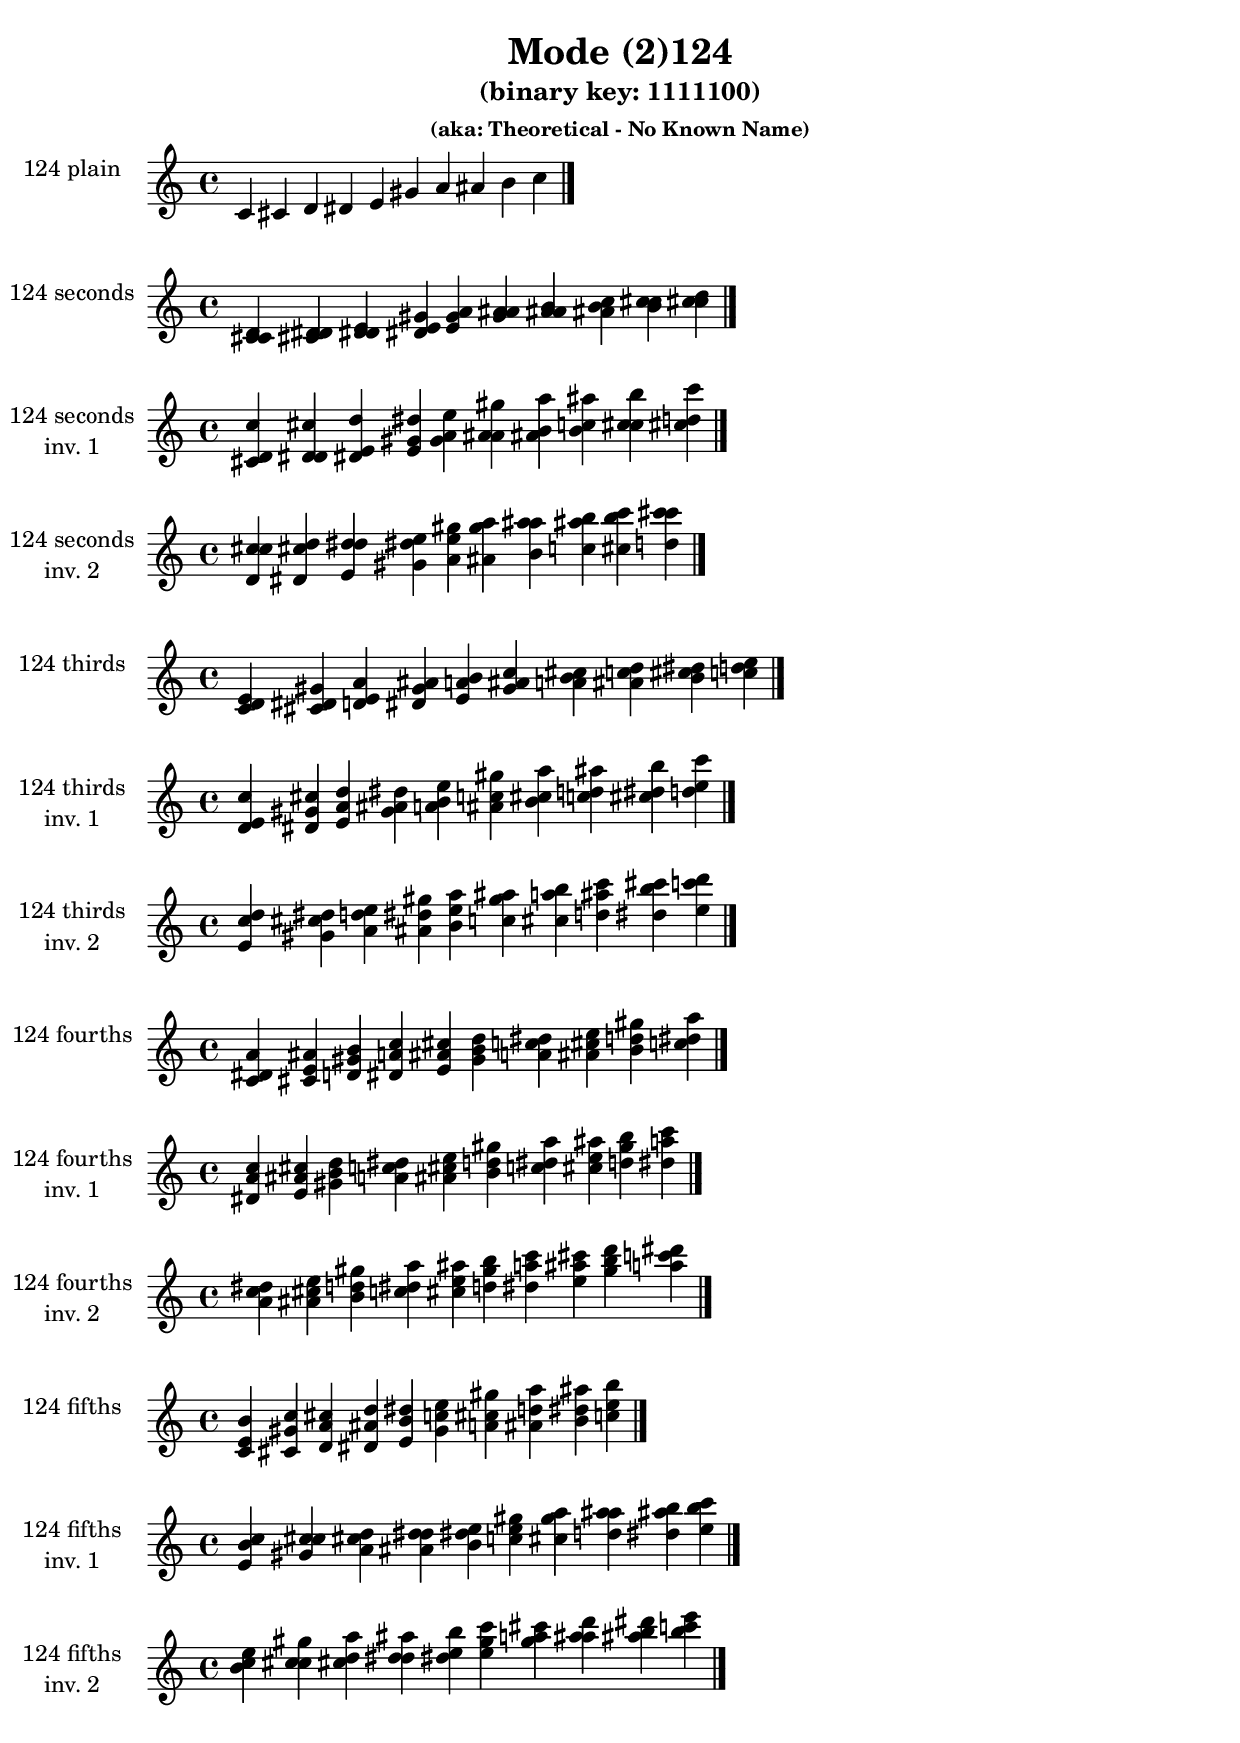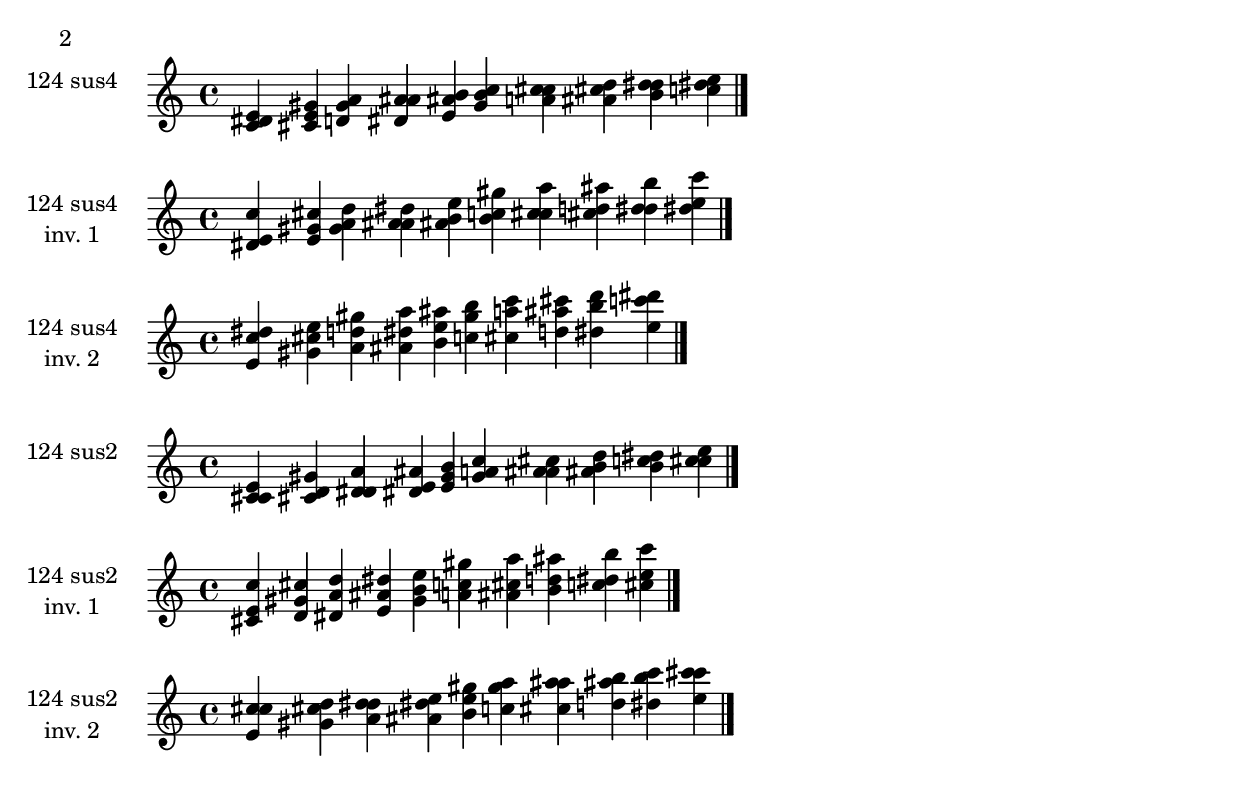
\version "2.19.0"

\header {
  title = "Mode (2)124"
  subtitle = "(binary key: 1111100)"
  subsubtitle = "(aka: Theoretical - No Known Name)"
 %% Remove default LilyPond tagline
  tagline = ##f
}

\paper {
  #(set-paper-size "a4")
}

global = {
  \key c \major
  \time 4/4
  \tempo 4=100
}

\book {
  \score {
    \new Staff \with {
      instrumentName =  \markup { \column {
         \hcenter-in #14 \line { 124 plain }
         \hcenter-in #14 \line {  } } }
      midiInstrument = "oboe"
    } { \accidentalStyle "default"
        \cadenzaOn c' cis' d' dis' e' gis' a' ais' b' c''  \cadenzaOff \bar "|." }
    \layout { }
  }
  \score {
    \new Staff \with {
      instrumentName =  \markup { \column {
         \hcenter-in #14 \line { 124 seconds }
         \hcenter-in #14 \line {  } } }
      midiInstrument = "oboe"
    } { \accidentalStyle "default"
        \cadenzaOn <c' cis' d'> <cis' d' dis'> <d' dis' e'> <dis' e' gis'> <e' gis' a'> <gis' a' ais'> <a' ais' b'> <ais' b' c''> <b' c'' cis''> <c'' cis'' d''>  \cadenzaOff \bar "|." }
    \layout { }
  }
  \score {
    \new Staff \with {
      instrumentName =  \markup { \column {
         \hcenter-in #14 \line { 124 seconds }
         \hcenter-in #14 \line { inv. 1 } } }
      midiInstrument = "oboe"
    } { \accidentalStyle "default"
        \cadenzaOn <cis' d' c''> <d' dis' cis''> <dis' e' d''> <e' gis' dis''> <gis' a' e''> <a' ais' gis''> <ais' b' a''> <b' c'' ais''> <c'' cis'' b''> <cis'' d'' c'''>  \cadenzaOff \bar "|." }
    \layout { }
  }
  \score {
    \new Staff \with {
      instrumentName =  \markup { \column {
         \hcenter-in #14 \line { 124 seconds }
         \hcenter-in #14 \line { inv. 2 } } }
      midiInstrument = "oboe"
    } { \accidentalStyle "default"
        \cadenzaOn <d' c'' cis''> <dis' cis'' d''> <e' d'' dis''> <gis' dis'' e''> <a' e'' gis''> <ais' gis'' a''> <b' a'' ais''> <c'' ais'' b''> <cis'' b'' c'''> <d'' c''' cis'''>  \cadenzaOff \bar "|." }
    \layout { }
  }
  \score {
    \new Staff \with {
      instrumentName =  \markup { \column {
         \hcenter-in #14 \line { 124 thirds }
         \hcenter-in #14 \line {  } } }
      midiInstrument = "oboe"
    } { \accidentalStyle "default"
        \cadenzaOn <c' d' e'> <cis' dis' gis'> <d' e' a'> <dis' gis' ais'> <e' a' b'> <gis' ais' c''> <a' b' cis''> <ais' c'' d''> <b' cis'' dis''> <c'' d'' e''>  \cadenzaOff \bar "|." }
    \layout { }
  }
  \score {
    \new Staff \with {
      instrumentName =  \markup { \column {
         \hcenter-in #14 \line { 124 thirds }
         \hcenter-in #14 \line { inv. 1 } } }
      midiInstrument = "oboe"
    } { \accidentalStyle "default"
        \cadenzaOn <d' e' c''> <dis' gis' cis''> <e' a' d''> <gis' ais' dis''> <a' b' e''> <ais' c'' gis''> <b' cis'' a''> <c'' d'' ais''> <cis'' dis'' b''> <d'' e'' c'''>  \cadenzaOff \bar "|." }
    \layout { }
  }
  \score {
    \new Staff \with {
      instrumentName =  \markup { \column {
         \hcenter-in #14 \line { 124 thirds }
         \hcenter-in #14 \line { inv. 2 } } }
      midiInstrument = "oboe"
    } { \accidentalStyle "default"
        \cadenzaOn <e' c'' d''> <gis' cis'' dis''> <a' d'' e''> <ais' dis'' gis''> <b' e'' a''> <c'' gis'' ais''> <cis'' a'' b''> <d'' ais'' c'''> <dis'' b'' cis'''> <e'' c''' d'''>  \cadenzaOff \bar "|." }
    \layout { }
  }
  \score {
    \new Staff \with {
      instrumentName =  \markup { \column {
         \hcenter-in #14 \line { 124 fourths }
         \hcenter-in #14 \line {  } } }
      midiInstrument = "oboe"
    } { \accidentalStyle "default"
        \cadenzaOn <c' dis' a'> <cis' e' ais'> <d' gis' b'> <dis' a' c''> <e' ais' cis''> <gis' b' d''> <a' c'' dis''> <ais' cis'' e''> <b' d'' gis''> <c'' dis'' a''>  \cadenzaOff \bar "|." }
    \layout { }
  }
  \score {
    \new Staff \with {
      instrumentName =  \markup { \column {
         \hcenter-in #14 \line { 124 fourths }
         \hcenter-in #14 \line { inv. 1 } } }
      midiInstrument = "oboe"
    } { \accidentalStyle "default"
        \cadenzaOn <dis' a' c''> <e' ais' cis''> <gis' b' d''> <a' c'' dis''> <ais' cis'' e''> <b' d'' gis''> <c'' dis'' a''> <cis'' e'' ais''> <d'' gis'' b''> <dis'' a'' c'''>  \cadenzaOff \bar "|." }
    \layout { }
  }
  \score {
    \new Staff \with {
      instrumentName =  \markup { \column {
         \hcenter-in #14 \line { 124 fourths }
         \hcenter-in #14 \line { inv. 2 } } }
      midiInstrument = "oboe"
    } { \accidentalStyle "default"
        \cadenzaOn <a' c'' dis''> <ais' cis'' e''> <b' d'' gis''> <c'' dis'' a''> <cis'' e'' ais''> <d'' gis'' b''> <dis'' a'' c'''> <e'' ais'' cis'''> <gis'' b'' d'''> <a'' c''' dis'''>  \cadenzaOff \bar "|." }
    \layout { }
  }
  \score {
    \new Staff \with {
      instrumentName =  \markup { \column {
         \hcenter-in #14 \line { 124 fifths }
         \hcenter-in #14 \line {  } } }
      midiInstrument = "oboe"
    } { \accidentalStyle "default"
        \cadenzaOn <c' e' b'> <cis' gis' c''> <d' a' cis''> <dis' ais' d''> <e' b' dis''> <gis' c'' e''> <a' cis'' gis''> <ais' d'' a''> <b' dis'' ais''> <c'' e'' b''>  \cadenzaOff \bar "|." }
    \layout { }
  }
  \score {
    \new Staff \with {
      instrumentName =  \markup { \column {
         \hcenter-in #14 \line { 124 fifths }
         \hcenter-in #14 \line { inv. 1 } } }
      midiInstrument = "oboe"
    } { \accidentalStyle "default"
        \cadenzaOn <e' b' c''> <gis' c'' cis''> <a' cis'' d''> <ais' d'' dis''> <b' dis'' e''> <c'' e'' gis''> <cis'' gis'' a''> <d'' a'' ais''> <dis'' ais'' b''> <e'' b'' c'''>  \cadenzaOff \bar "|." }
    \layout { }
  }
  \score {
    \new Staff \with {
      instrumentName =  \markup { \column {
         \hcenter-in #14 \line { 124 fifths }
         \hcenter-in #14 \line { inv. 2 } } }
      midiInstrument = "oboe"
    } { \accidentalStyle "default"
        \cadenzaOn <b' c'' e''> <c'' cis'' gis''> <cis'' d'' a''> <d'' dis'' ais''> <dis'' e'' b''> <e'' gis'' c'''> <gis'' a'' cis'''> <a'' ais'' d'''> <ais'' b'' dis'''> <b'' c''' e'''>  \cadenzaOff \bar "|." }
    \layout { }
  }
  \score {
    \new Staff \with {
      instrumentName =  \markup { \column {
         \hcenter-in #14 \line { 124 sus4 }
         \hcenter-in #14 \line {  } } }
      midiInstrument = "oboe"
    } { \accidentalStyle "default"
        \cadenzaOn <c' dis' e'> <cis' e' gis'> <d' gis' a'> <dis' a' ais'> <e' ais' b'> <gis' b' c''> <a' c'' cis''> <ais' cis'' d''> <b' d'' dis''> <c'' dis'' e''>  \cadenzaOff \bar "|." }
    \layout { }
  }
  \score {
    \new Staff \with {
      instrumentName =  \markup { \column {
         \hcenter-in #14 \line { 124 sus4 }
         \hcenter-in #14 \line { inv. 1 } } }
      midiInstrument = "oboe"
    } { \accidentalStyle "default"
        \cadenzaOn <dis' e' c''> <e' gis' cis''> <gis' a' d''> <a' ais' dis''> <ais' b' e''> <b' c'' gis''> <c'' cis'' a''> <cis'' d'' ais''> <d'' dis'' b''> <dis'' e'' c'''>  \cadenzaOff \bar "|." }
    \layout { }
  }
  \score {
    \new Staff \with {
      instrumentName =  \markup { \column {
         \hcenter-in #14 \line { 124 sus4 }
         \hcenter-in #14 \line { inv. 2 } } }
      midiInstrument = "oboe"
    } { \accidentalStyle "default"
        \cadenzaOn <e' c'' dis''> <gis' cis'' e''> <a' d'' gis''> <ais' dis'' a''> <b' e'' ais''> <c'' gis'' b''> <cis'' a'' c'''> <d'' ais'' cis'''> <dis'' b'' d'''> <e'' c''' dis'''>  \cadenzaOff \bar "|." }
    \layout { }
  }
  \score {
    \new Staff \with {
      instrumentName =  \markup { \column {
         \hcenter-in #14 \line { 124 sus2 }
         \hcenter-in #14 \line {  } } }
      midiInstrument = "oboe"
    } { \accidentalStyle "default"
        \cadenzaOn <c' cis' e'> <cis' d' gis'> <d' dis' a'> <dis' e' ais'> <e' gis' b'> <gis' a' c''> <a' ais' cis''> <ais' b' d''> <b' c'' dis''> <c'' cis'' e''>  \cadenzaOff \bar "|." }
    \layout { }
  }
  \score {
    \new Staff \with {
      instrumentName =  \markup { \column {
         \hcenter-in #14 \line { 124 sus2 }
         \hcenter-in #14 \line { inv. 1 } } }
      midiInstrument = "oboe"
    } { \accidentalStyle "default"
        \cadenzaOn <cis' e' c''> <d' gis' cis''> <dis' a' d''> <e' ais' dis''> <gis' b' e''> <a' c'' gis''> <ais' cis'' a''> <b' d'' ais''> <c'' dis'' b''> <cis'' e'' c'''>  \cadenzaOff \bar "|." }
    \layout { }
  }
  \score {
    \new Staff \with {
      instrumentName =  \markup { \column {
         \hcenter-in #14 \line { 124 sus2 }
         \hcenter-in #14 \line { inv. 2 } } }
      midiInstrument = "oboe"
    } { \accidentalStyle "default"
        \cadenzaOn <e' c'' cis''> <gis' cis'' d''> <a' d'' dis''> <ais' dis'' e''> <b' e'' gis''> <c'' gis'' a''> <cis'' a'' ais''> <d'' ais'' b''> <dis'' b'' c'''> <e'' c''' cis'''>  \cadenzaOff \bar "|." }
    \layout { }
  }
}

\book {
  \bookOutputSuffix "plain_"
  \score {
    \new Staff \with {
      instrumentName =  \markup { \column {
         \hcenter-in #14 \line { 124 plain }
         \hcenter-in #14 \line {  } } }
      midiInstrument = "oboe"
    } { \accidentalStyle "default"
        \cadenzaOn c' cis' d' dis' e' gis' a' ais' b' c''  \cadenzaOff \bar "|." }
    \midi { }
  }
}
\book {
  \bookOutputSuffix "seconds_"
  \score {
    \new Staff \with {
      instrumentName =  \markup { \column {
         \hcenter-in #14 \line { 124 seconds }
         \hcenter-in #14 \line {  } } }
      midiInstrument = "oboe"
    } { \accidentalStyle "default"
        \cadenzaOn <c' cis' d'> <cis' d' dis'> <d' dis' e'> <dis' e' gis'> <e' gis' a'> <gis' a' ais'> <a' ais' b'> <ais' b' c''> <b' c'' cis''> <c'' cis'' d''>  \cadenzaOff \bar "|." }
    \midi { }
  }
}
\book {
  \bookOutputSuffix "seconds_inv. 1"
  \score {
    \new Staff \with {
      instrumentName =  \markup { \column {
         \hcenter-in #14 \line { 124 seconds }
         \hcenter-in #14 \line { inv. 1 } } }
      midiInstrument = "oboe"
    } { \accidentalStyle "default"
        \cadenzaOn <cis' d' c''> <d' dis' cis''> <dis' e' d''> <e' gis' dis''> <gis' a' e''> <a' ais' gis''> <ais' b' a''> <b' c'' ais''> <c'' cis'' b''> <cis'' d'' c'''>  \cadenzaOff \bar "|." }
    \midi { }
  }
}
\book {
  \bookOutputSuffix "seconds_inv. 2"
  \score {
    \new Staff \with {
      instrumentName =  \markup { \column {
         \hcenter-in #14 \line { 124 seconds }
         \hcenter-in #14 \line { inv. 2 } } }
      midiInstrument = "oboe"
    } { \accidentalStyle "default"
        \cadenzaOn <d' c'' cis''> <dis' cis'' d''> <e' d'' dis''> <gis' dis'' e''> <a' e'' gis''> <ais' gis'' a''> <b' a'' ais''> <c'' ais'' b''> <cis'' b'' c'''> <d'' c''' cis'''>  \cadenzaOff \bar "|." }
    \midi { }
  }
}
\book {
  \bookOutputSuffix "thirds_"
  \score {
    \new Staff \with {
      instrumentName =  \markup { \column {
         \hcenter-in #14 \line { 124 thirds }
         \hcenter-in #14 \line {  } } }
      midiInstrument = "oboe"
    } { \accidentalStyle "default"
        \cadenzaOn <c' d' e'> <cis' dis' gis'> <d' e' a'> <dis' gis' ais'> <e' a' b'> <gis' ais' c''> <a' b' cis''> <ais' c'' d''> <b' cis'' dis''> <c'' d'' e''>  \cadenzaOff \bar "|." }
    \midi { }
  }
}
\book {
  \bookOutputSuffix "thirds_inv. 1"
  \score {
    \new Staff \with {
      instrumentName =  \markup { \column {
         \hcenter-in #14 \line { 124 thirds }
         \hcenter-in #14 \line { inv. 1 } } }
      midiInstrument = "oboe"
    } { \accidentalStyle "default"
        \cadenzaOn <d' e' c''> <dis' gis' cis''> <e' a' d''> <gis' ais' dis''> <a' b' e''> <ais' c'' gis''> <b' cis'' a''> <c'' d'' ais''> <cis'' dis'' b''> <d'' e'' c'''>  \cadenzaOff \bar "|." }
    \midi { }
  }
}
\book {
  \bookOutputSuffix "thirds_inv. 2"
  \score {
    \new Staff \with {
      instrumentName =  \markup { \column {
         \hcenter-in #14 \line { 124 thirds }
         \hcenter-in #14 \line { inv. 2 } } }
      midiInstrument = "oboe"
    } { \accidentalStyle "default"
        \cadenzaOn <e' c'' d''> <gis' cis'' dis''> <a' d'' e''> <ais' dis'' gis''> <b' e'' a''> <c'' gis'' ais''> <cis'' a'' b''> <d'' ais'' c'''> <dis'' b'' cis'''> <e'' c''' d'''>  \cadenzaOff \bar "|." }
    \midi { }
  }
}
\book {
  \bookOutputSuffix "fourths_"
  \score {
    \new Staff \with {
      instrumentName =  \markup { \column {
         \hcenter-in #14 \line { 124 fourths }
         \hcenter-in #14 \line {  } } }
      midiInstrument = "oboe"
    } { \accidentalStyle "default"
        \cadenzaOn <c' dis' a'> <cis' e' ais'> <d' gis' b'> <dis' a' c''> <e' ais' cis''> <gis' b' d''> <a' c'' dis''> <ais' cis'' e''> <b' d'' gis''> <c'' dis'' a''>  \cadenzaOff \bar "|." }
    \midi { }
  }
}
\book {
  \bookOutputSuffix "fourths_inv. 1"
  \score {
    \new Staff \with {
      instrumentName =  \markup { \column {
         \hcenter-in #14 \line { 124 fourths }
         \hcenter-in #14 \line { inv. 1 } } }
      midiInstrument = "oboe"
    } { \accidentalStyle "default"
        \cadenzaOn <dis' a' c''> <e' ais' cis''> <gis' b' d''> <a' c'' dis''> <ais' cis'' e''> <b' d'' gis''> <c'' dis'' a''> <cis'' e'' ais''> <d'' gis'' b''> <dis'' a'' c'''>  \cadenzaOff \bar "|." }
    \midi { }
  }
}
\book {
  \bookOutputSuffix "fourths_inv. 2"
  \score {
    \new Staff \with {
      instrumentName =  \markup { \column {
         \hcenter-in #14 \line { 124 fourths }
         \hcenter-in #14 \line { inv. 2 } } }
      midiInstrument = "oboe"
    } { \accidentalStyle "default"
        \cadenzaOn <a' c'' dis''> <ais' cis'' e''> <b' d'' gis''> <c'' dis'' a''> <cis'' e'' ais''> <d'' gis'' b''> <dis'' a'' c'''> <e'' ais'' cis'''> <gis'' b'' d'''> <a'' c''' dis'''>  \cadenzaOff \bar "|." }
    \midi { }
  }
}
\book {
  \bookOutputSuffix "fifths_"
  \score {
    \new Staff \with {
      instrumentName =  \markup { \column {
         \hcenter-in #14 \line { 124 fifths }
         \hcenter-in #14 \line {  } } }
      midiInstrument = "oboe"
    } { \accidentalStyle "default"
        \cadenzaOn <c' e' b'> <cis' gis' c''> <d' a' cis''> <dis' ais' d''> <e' b' dis''> <gis' c'' e''> <a' cis'' gis''> <ais' d'' a''> <b' dis'' ais''> <c'' e'' b''>  \cadenzaOff \bar "|." }
    \midi { }
  }
}
\book {
  \bookOutputSuffix "fifths_inv. 1"
  \score {
    \new Staff \with {
      instrumentName =  \markup { \column {
         \hcenter-in #14 \line { 124 fifths }
         \hcenter-in #14 \line { inv. 1 } } }
      midiInstrument = "oboe"
    } { \accidentalStyle "default"
        \cadenzaOn <e' b' c''> <gis' c'' cis''> <a' cis'' d''> <ais' d'' dis''> <b' dis'' e''> <c'' e'' gis''> <cis'' gis'' a''> <d'' a'' ais''> <dis'' ais'' b''> <e'' b'' c'''>  \cadenzaOff \bar "|." }
    \midi { }
  }
}
\book {
  \bookOutputSuffix "fifths_inv. 2"
  \score {
    \new Staff \with {
      instrumentName =  \markup { \column {
         \hcenter-in #14 \line { 124 fifths }
         \hcenter-in #14 \line { inv. 2 } } }
      midiInstrument = "oboe"
    } { \accidentalStyle "default"
        \cadenzaOn <b' c'' e''> <c'' cis'' gis''> <cis'' d'' a''> <d'' dis'' ais''> <dis'' e'' b''> <e'' gis'' c'''> <gis'' a'' cis'''> <a'' ais'' d'''> <ais'' b'' dis'''> <b'' c''' e'''>  \cadenzaOff \bar "|." }
    \midi { }
  }
}
\book {
  \bookOutputSuffix "sus4_"
  \score {
    \new Staff \with {
      instrumentName =  \markup { \column {
         \hcenter-in #14 \line { 124 sus4 }
         \hcenter-in #14 \line {  } } }
      midiInstrument = "oboe"
    } { \accidentalStyle "default"
        \cadenzaOn <c' dis' e'> <cis' e' gis'> <d' gis' a'> <dis' a' ais'> <e' ais' b'> <gis' b' c''> <a' c'' cis''> <ais' cis'' d''> <b' d'' dis''> <c'' dis'' e''>  \cadenzaOff \bar "|." }
    \midi { }
  }
}
\book {
  \bookOutputSuffix "sus4_inv. 1"
  \score {
    \new Staff \with {
      instrumentName =  \markup { \column {
         \hcenter-in #14 \line { 124 sus4 }
         \hcenter-in #14 \line { inv. 1 } } }
      midiInstrument = "oboe"
    } { \accidentalStyle "default"
        \cadenzaOn <dis' e' c''> <e' gis' cis''> <gis' a' d''> <a' ais' dis''> <ais' b' e''> <b' c'' gis''> <c'' cis'' a''> <cis'' d'' ais''> <d'' dis'' b''> <dis'' e'' c'''>  \cadenzaOff \bar "|." }
    \midi { }
  }
}
\book {
  \bookOutputSuffix "sus4_inv. 2"
  \score {
    \new Staff \with {
      instrumentName =  \markup { \column {
         \hcenter-in #14 \line { 124 sus4 }
         \hcenter-in #14 \line { inv. 2 } } }
      midiInstrument = "oboe"
    } { \accidentalStyle "default"
        \cadenzaOn <e' c'' dis''> <gis' cis'' e''> <a' d'' gis''> <ais' dis'' a''> <b' e'' ais''> <c'' gis'' b''> <cis'' a'' c'''> <d'' ais'' cis'''> <dis'' b'' d'''> <e'' c''' dis'''>  \cadenzaOff \bar "|." }
    \midi { }
  }
}
\book {
  \bookOutputSuffix "sus2_"
  \score {
    \new Staff \with {
      instrumentName =  \markup { \column {
         \hcenter-in #14 \line { 124 sus2 }
         \hcenter-in #14 \line {  } } }
      midiInstrument = "oboe"
    } { \accidentalStyle "default"
        \cadenzaOn <c' cis' e'> <cis' d' gis'> <d' dis' a'> <dis' e' ais'> <e' gis' b'> <gis' a' c''> <a' ais' cis''> <ais' b' d''> <b' c'' dis''> <c'' cis'' e''>  \cadenzaOff \bar "|." }
    \midi { }
  }
}
\book {
  \bookOutputSuffix "sus2_inv. 1"
  \score {
    \new Staff \with {
      instrumentName =  \markup { \column {
         \hcenter-in #14 \line { 124 sus2 }
         \hcenter-in #14 \line { inv. 1 } } }
      midiInstrument = "oboe"
    } { \accidentalStyle "default"
        \cadenzaOn <cis' e' c''> <d' gis' cis''> <dis' a' d''> <e' ais' dis''> <gis' b' e''> <a' c'' gis''> <ais' cis'' a''> <b' d'' ais''> <c'' dis'' b''> <cis'' e'' c'''>  \cadenzaOff \bar "|." }
    \midi { }
  }
}
\book {
  \bookOutputSuffix "sus2_inv. 2"
  \score {
    \new Staff \with {
      instrumentName =  \markup { \column {
         \hcenter-in #14 \line { 124 sus2 }
         \hcenter-in #14 \line { inv. 2 } } }
      midiInstrument = "oboe"
    } { \accidentalStyle "default"
        \cadenzaOn <e' c'' cis''> <gis' cis'' d''> <a' d'' dis''> <ais' dis'' e''> <b' e'' gis''> <c'' gis'' a''> <cis'' a'' ais''> <d'' ais'' b''> <dis'' b'' c'''> <e'' c''' cis'''>  \cadenzaOff \bar "|." }
    \midi { }
  }
}
